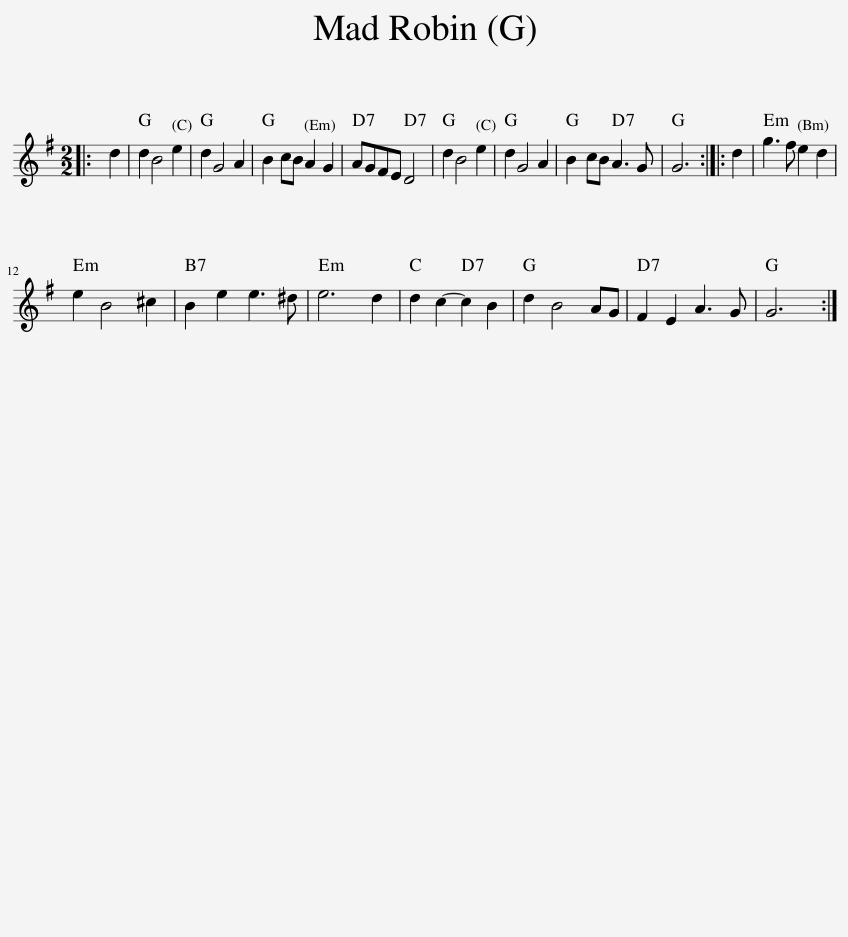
X:1
L:1/8
M:2/2
I:linebreak $
K:G
V:1 treble
V:1
|: d2 | d2 B4 e2 | d2 G4 A2 | B2 cB A2 G2 | AGFE D4 | %5
 d2 B4 e2 | d2 G4 A2 | B2 cB A3 G | G6 :: d2 | %10
 g3 f e2 d2 |$ e2 B4 ^c2 | B2 e2 e3 ^d | e6 d2 | d2 c2- c2 B2 | %15
 d2 B4 AG | F2 E2 A3 G | G6 :| %18
